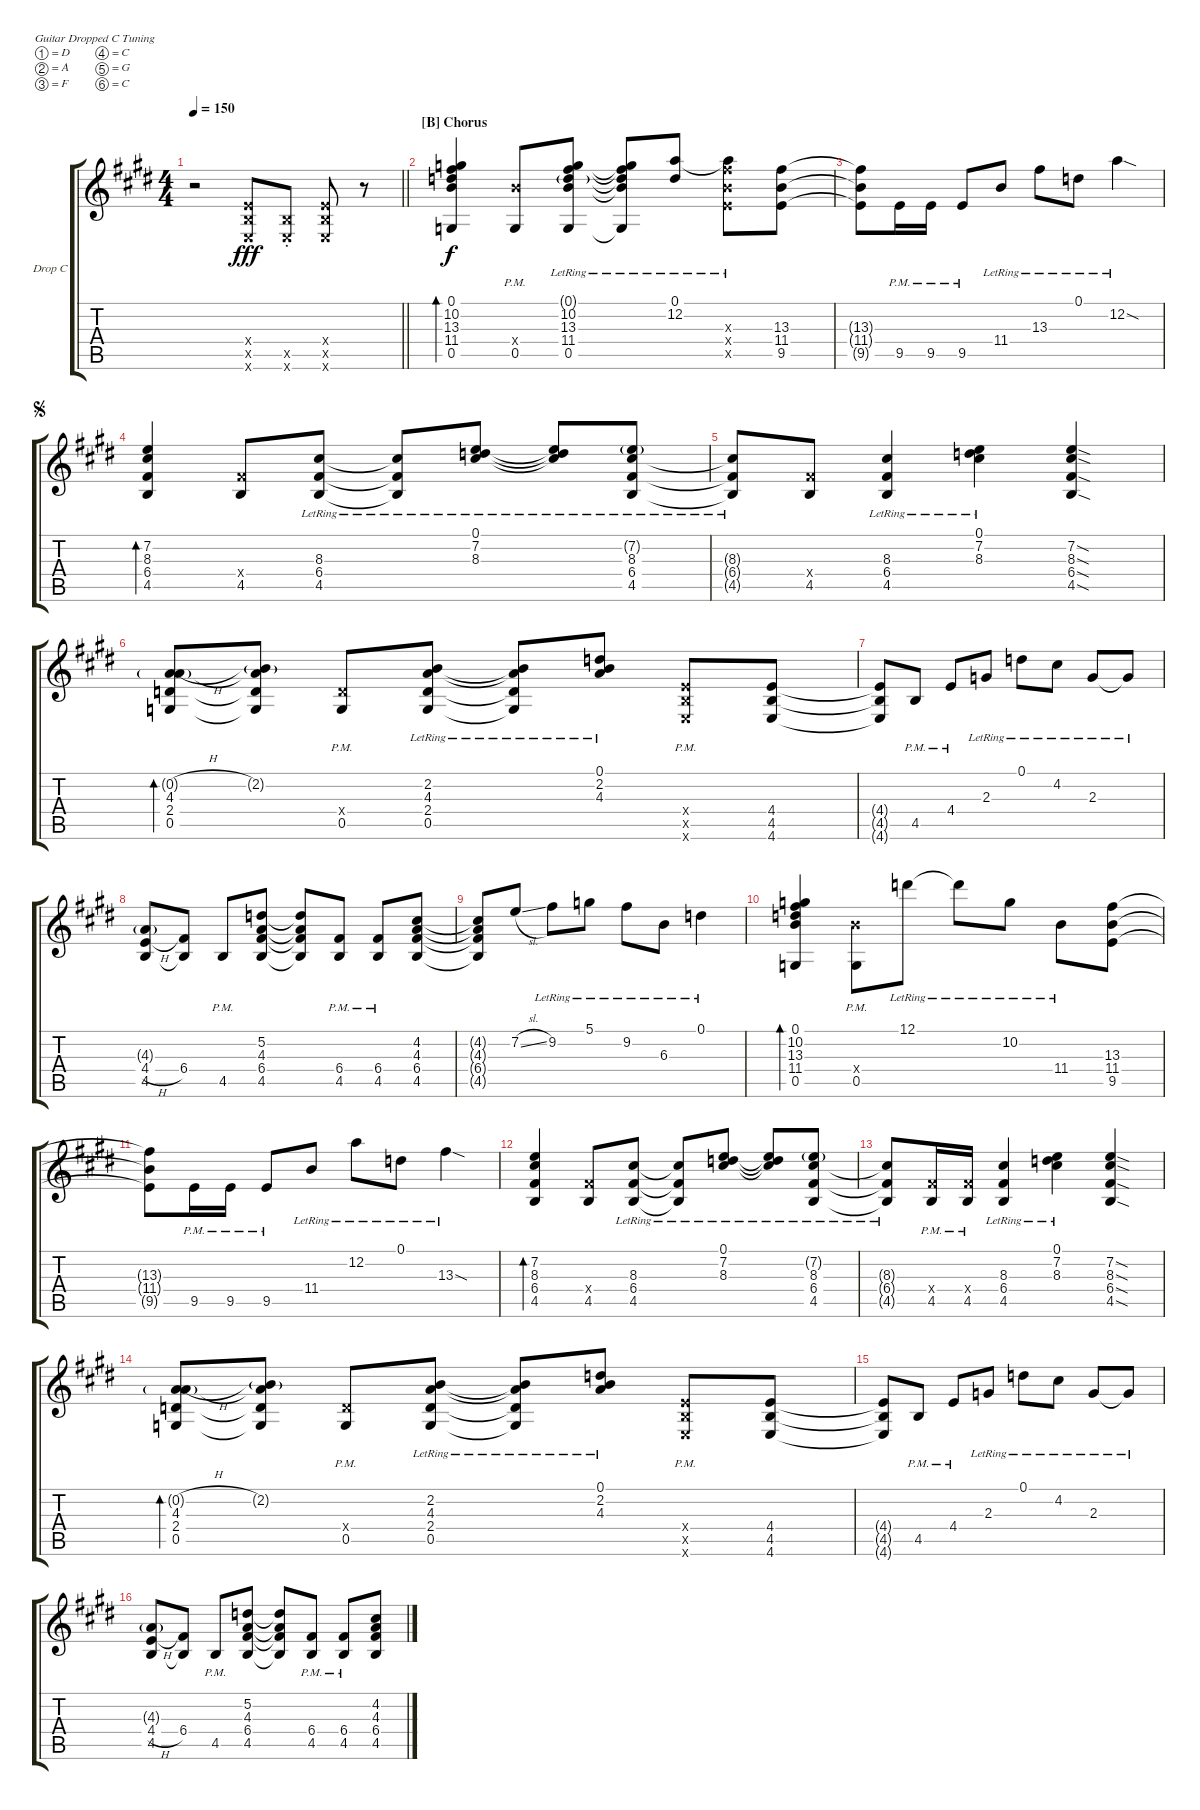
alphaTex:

\bracketExtendMode groupsimilarinstruments
\firstSystemTrackNameOrientation horizontal
\otherSystemsTrackNameOrientation horizontal
\track ("Guitar R" "Drop C") {instrument distortionguitar}
\staff {score tabs}
\tuning (D4 A3 F3 C3 G2 C2)
\ts (4 4)
\tempo 150
\clef g2
\barLineRight lightlight
\ks e
r.2{dy fff} (4.4{x} 4.5{x} 4.6{x}).8 (4.5{st x} 4.6{st x}).8 (4.4{x} 4.5{x} 4.6{x}).8 r.8 |
\section ("B" "Chorus")
(0.1 10.2 13.3 11.4 0.5).4{bd 30 dy f} (11.4{pm x} 0.5{pm}).8 (0.1{g lr} 10.2{lr} 13.3{lr} 11.4{lr} 0.5{lr}).8 (0.1{lr t} 10.2{lr t} 13.3{lr t} 11.4{lr t} 0.5{lr t}).8 (12.2{lr} 0.1{lr}).8 (12.2{lr t} 13.3{x} 11.4{x} 9.5{x}).8 (13.3 11.4 9.5).8 |
(13.3{t} 11.4{t} 9.5{t}).8 9.5{pm}.16 9.5{pm}.16 9.5{pm}.8 11.4{lr}.8 13.3{lr}.8 0.1{lr}.8 12.2{sod lr}.4 |
\jump segno
(7.2 8.3 6.4 4.5).4{bd 30} (6.4{x} 4.5).8 (8.3{lr} 6.4{lr} 4.5{lr}).8 (8.3{lr t} 6.4{lr t} 4.5{lr t}).8 (0.1{lr} 7.2{lr} 8.3{lr}).8 (0.1{lr t} 7.2{lr t} 8.3{lr t}).8 (7.2{g lr} 8.3{lr} 6.4{lr} 4.5{lr}).8 |
(8.3{lr t} 6.4{lr t} 4.5{lr t}).8 (6.4{x} 4.5).8 (8.3{lr} 6.4{lr} 4.5{lr}).4 (0.1{lr} 7.2{lr} 8.3{lr}).4 (7.2{sod} 8.3{sod} 6.4{sod} 4.5{sod}).4 |
(0.2{h g} 4.3 2.4 0.5).8{bd 30} (2.2{g} 4.3{t} 2.4{t} 0.5{t}).8 (2.4{pm x} 0.5{pm}).8 (2.2{lr} 4.3{lr} 2.4{lr} 0.5{lr}).8 (2.2{lr t} 4.3{lr t} 2.4{lr t} 0.5{lr t}).8 (0.1{lr} 2.2{lr} 4.3{lr}).8 (4.4{pm x} 4.5{pm x} 4.6{pm x}).8 (4.4 4.5 4.6).8 |
(4.4{t} 4.5{t} 4.6{t}).8 4.5{pm}.8 4.4{pm}.8 2.3{lr}.8 0.1{lr}.8 4.2{lr}.8 2.3{lr}.8 2.3{lr t}.8 |
(4.3{g} 4.4{h} 4.5).8 (6.4 4.5{t}).8 4.5{pm}.8 (5.2 4.3 6.4 4.5).8 (5.2{t} 4.3{t} 6.4{t} 4.5{t}).8 (6.4{pm} 4.5{pm}).8 (6.4{pm} 4.5{pm}).8 (4.2 4.3 6.4 4.5).8 |
(4.2{t} 4.3{t} 6.4{t} 4.5{t}).8 7.2{sl}.8 9.2{lr}.8 5.1{lr}.8 9.2{lr}.8 6.3{lr}.8 0.1{lr}.4 |
(0.1 10.2 13.3 11.4 0.5).4{bd 30} (11.4{pm x} 0.5{pm}).8 12.1{lr}.8 12.1{lr t}.8 10.2{lr}.8 11.4{lr}.8 (13.3 11.4 9.5).8 |
(13.3{t} 11.4{t} 9.5{t}).8 9.5{pm}.16 9.5{pm}.16 9.5{pm}.8 11.4{lr}.8 12.2{lr}.8 0.1{lr}.8 13.3{sod lr}.4 |
(7.2 8.3 6.4 4.5).4{bd 30} (6.4{x} 4.5).8 (8.3{lr} 6.4{lr} 4.5{lr}).8 (8.3{lr t} 6.4{lr t} 4.5{lr t}).8 (0.1{lr} 7.2{lr} 8.3{lr}).8 (0.1{lr t} 7.2{lr t} 8.3{lr t}).8 (7.2{g lr} 8.3{lr} 6.4{lr} 4.5{lr}).8 |
(8.3{lr t} 6.4{lr t} 4.5{lr t}).8 (6.4{pm x} 4.5{pm}).16 (6.4{pm x} 4.5{pm}).16 (8.3{lr} 6.4{lr} 4.5{lr}).4 (0.1{lr} 7.2{lr} 8.3{lr}).4 (7.2{sod} 8.3{sod} 6.4{sod} 4.5{sod}).4 |
(0.2{h g} 4.3 2.4 0.5).8{bd 30} (2.2{g} 4.3{t} 2.4{t} 0.5{t}).8 (2.4{pm x} 0.5{pm}).8 (2.2{lr} 4.3{lr} 2.4{lr} 0.5{lr}).8 (2.2{lr t} 4.3{lr t} 2.4{lr t} 0.5{lr t}).8 (0.1{lr} 2.2{lr} 4.3{lr}).8 (4.4{pm x} 4.5{pm x} 4.6{pm x}).8 (4.4 4.5 4.6).8 |
(4.4{t} 4.5{t} 4.6{t}).8 4.5{pm}.8 4.4{pm}.8 2.3{lr}.8 0.1{lr}.8 4.2{lr}.8 2.3{lr}.8 2.3{lr t}.8 |
(4.3{g} 4.4{h} 4.5).8 (6.4 4.5{t}).8 4.5{pm}.8 (5.2 4.3 6.4 4.5).8 (5.2{t} 4.3{t} 6.4{t} 4.5{t}).8 (6.4{pm} 4.5{pm}).8 (6.4{pm} 4.5{pm}).8 (4.2 4.3 6.4 4.5).8
